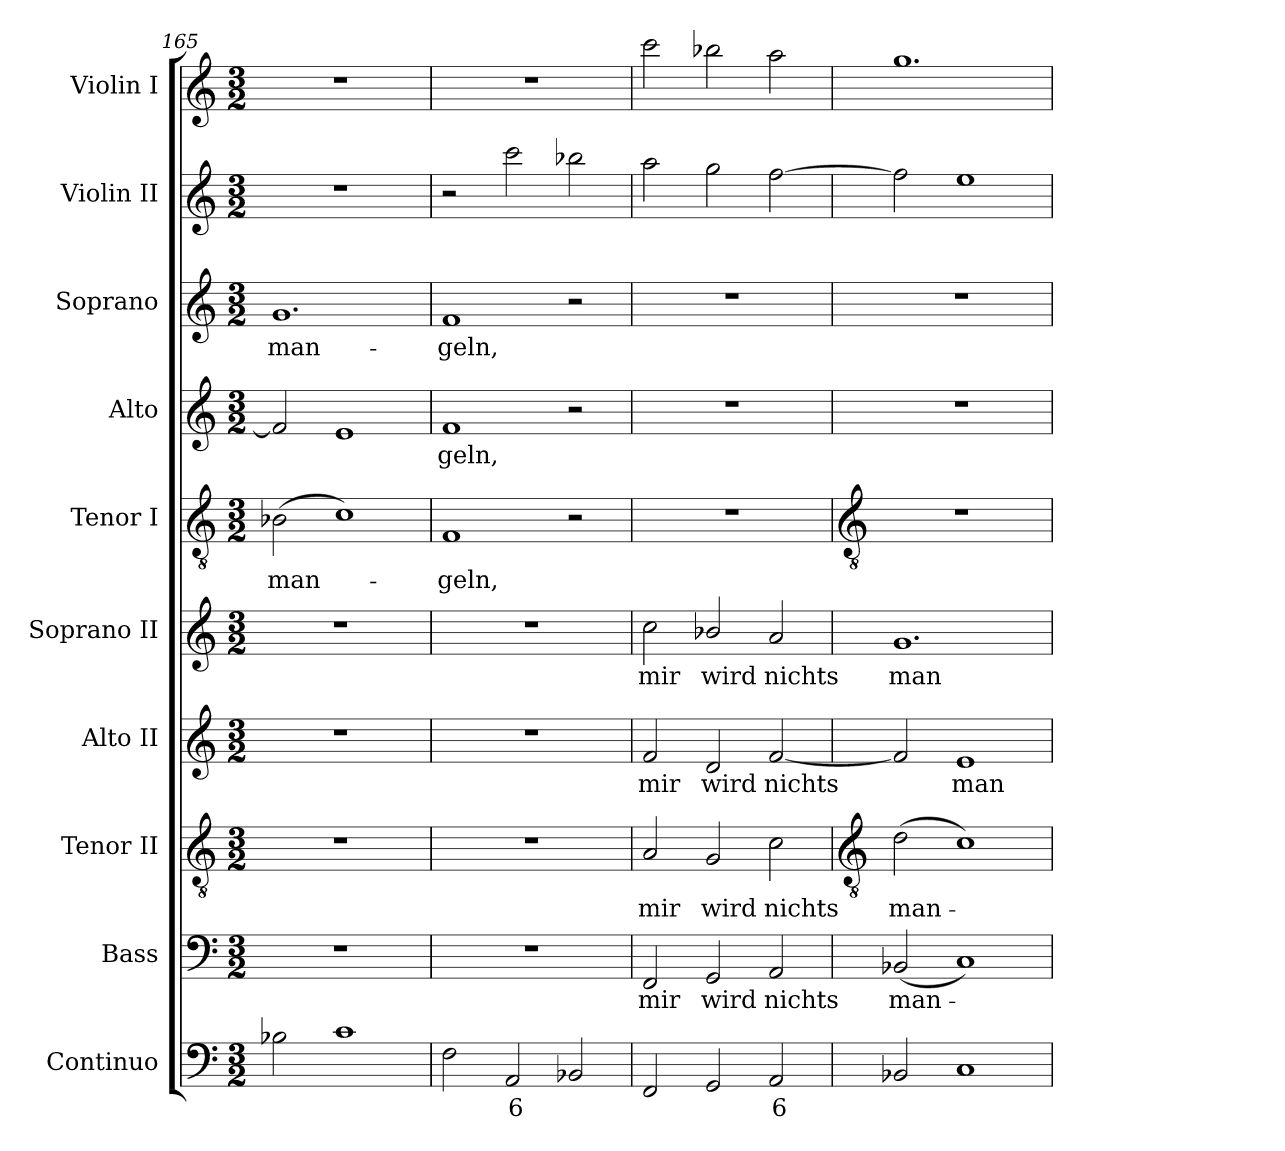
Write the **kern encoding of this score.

**kern	**text	**kern	**text	**kern	**text	**kern	**text	**kern	**text	**kern	**text	**kern	**text	**kern	**text	**kern	**kern
*part10	*part10	*part9	*part9	*part8	*part8	*part7	*part7	*part6	*part6	*part5	*part5	*part4	*part4	*part3	*part3	*part2	*part1
*staff10	*staff10	*staff9	*staff9	*staff8	*staff8	*staff7	*staff7	*staff6	*staff6	*staff5	*staff5	*staff4	*staff4	*staff3	*staff3	*staff2	*staff1
*I"Continuo	*	*I"Bass	*	*I"Tenor II	*	*I"Alto II	*	*I"Soprano II	*	*I"Tenor I	*	*I"Alto	*	*I"Soprano	*	*I"Violin II	*I"Violin I
*	*	*I'B	*	*I'T	*	*I'A	*	*I'S	*	*I'T	*	*I'A	*	*I'S	*	*I'Vln	*I'Vln
*clefF4	*	*clefF4	*	*clefGv2	*	*clefG2	*	*clefG2	*	*clefGv2	*	*clefG2	*	*clefG2	*	*clefG2	*clefG2
*k[]	*	*k[]	*	*k[]	*	*k[]	*	*k[]	*	*k[]	*	*k[]	*	*k[]	*	*k[]	*k[]
*C:	*	*C:	*	*C:	*	*C:	*	*C:	*	*C:	*	*C:	*	*C:	*	*C:	*C:
*M3/2	*	*M3/2	*	*M3/2	*	*M3/2	*	*M3/2	*	*M3/2	*	*M3/2	*	*M3/2	*	*M3/2	*M3/2
=165	=165	=165	=165	=165	=165	=165	=165	=165	=165	=165	=165	=165	=165	=165	=165	=165	=165
!	!	!LO:N:vis=1	!	!LO:N:vis=1	!	!LO:N:vis=1	!	!LO:N:vis=1	!	!	!LO:LY:b	!	!	!	!LO:LY:b	!LO:N:vis=1	!LO:N:vis=1
2B-X	.	1.r	.	1.r	.	1.r	.	1.r	.	(>2B-X	man-	2f]	.	1.g	man-	1.r	1.r
1c	.	.	.	.	.	.	.	.	.	1c)	.	1e	.	.	.	.	.
=166	=166	=166	=166	=166	=166	=166	=166	=166	=166	=166	=166	=166	=166	=166	=166	=166	=166
!	!	!LO:N:vis=1	!	!LO:N:vis=1	!	!LO:N:vis=1	!	!LO:N:vis=1	!	!	!LO:LY:b	!	!LO:LY:b	!	!LO:LY:b	!	!LO:N:vis=1
2F	.	1.r	.	1.r	.	1.r	.	1.r	.	1F	geln,	1f	geln,	1f	-geln,	2r	1.r
!	!LO:LY:b	!	!	!	!	!	!	!	!	!	!	!	!	!	!	!	!
2AA	6	.	.	.	.	.	.	.	.	.	.	.	.	.	.	2ccc	.
2BB-X	.	.	.	.	.	.	.	.	.	2r	.	2r	.	2r	.	2bb-X	.
=167	=167	=167	=167	=167	=167	=167	=167	=167	=167	=167	=167	=167	=167	=167	=167	=167	=167
!	!	!	!LO:LY:b	!	!LO:LY:b	!	!LO:LY:b	!	!LO:LY:b	!LO:N:vis=1	!	!LO:N:vis=1	!	!LO:N:vis=1	!	!	!
2FF	.	2FF	mir	2A	mir	2f	mir	2cc	mir	1.r	.	1.r	.	1.r	.	2aa	2ccc
!	!	!	!LO:LY:b	!	!LO:LY:b	!	!LO:LY:b	!	!LO:LY:b	!	!	!	!	!	!	!	!
2GG	.	2GG	wird	2G	wird	2d	wird	2b-X/	wird	.	.	.	.	.	.	2gg	2bb-X
!	!LO:LY:b	!	!LO:LY:b	!	!LO:LY:b	!	!LO:LY:b	!	!LO:LY:b	!	!	!	!	!	!	!	!
2AA	6	2AA	nichts	2c	nichts	[2f	nichts	2a	nichts	.	.	.	.	.	.	[2ff	2aa
!!LO:LB:g=z
=168	=168	=168	=168	=168	=168	=168	=168	=168	=168	=168	=168	=168	=168	=168	=168	=168	=168
*	*	*	*	*clefGv2	*	*	*	*	*	*clefGv2	*	*	*	*	*	*	*
!	!	!	!LO:LY:b	!	!LO:LY:b	!	!	!	!LO:LY:b	!LO:N:vis=1	!	!LO:N:vis=1	!	!LO:N:vis=1	!	!	!
2BB-X	.	(<2BB-X	man-	(>2d	man-	2f]	.	1.g	man-	1.r	.	1.r	.	1.r	.	2ff]	1.gg
!	!	!	!	!	!	!	!LO:LY:b	!	!	!	!	!	!	!	!	!	!
1C	.	1C)	.	1c)	.	1e	man-	.	.	.	.	.	.	.	.	1ee	.
=	=	=	=	=	=	=	=	=	=	=	=	=	=	=	=	=	=
*-	*-	*-	*-	*-	*-	*-	*-	*-	*-	*-	*-	*-	*-	*-	*-	*-	*-
